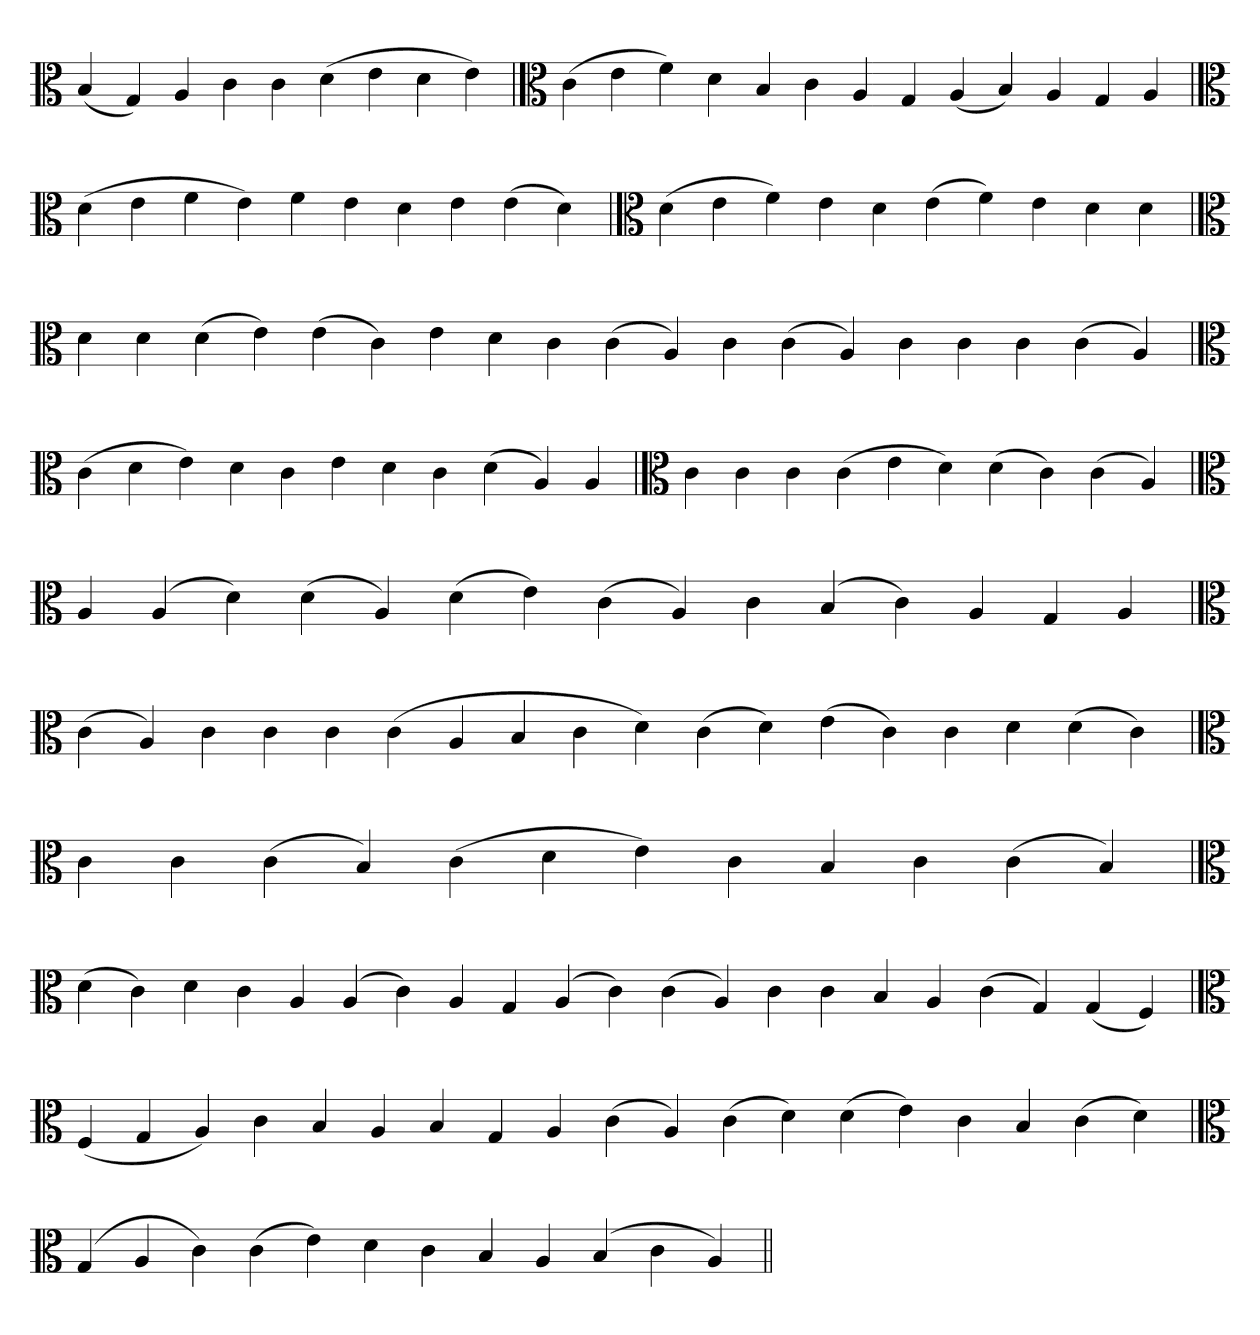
**kern
*part1
*staff1
*clefC3
=
(4B
4G)
4A
4c
4c
(4d
4e
4d
4e)
=`
*clefC3
(4c
4e
4f)
4d
4B
4c
4A
4G
(4A
4B)
4A
4G
4A
=`
*clefC3
(4d
4e
4f
4e)
4f
4e
4d
4e
(4e
4d)
=
*clefC3
(4d
4e
4f)
4e
4d
(4e
4f)
4e
4d
4d
=`
*clefC3
4d
4d
(4d
4e)
(4e
4c)
4e
4d
4c
(4c
4A)
4c
(4c
4A)
4c
4c
4c
(4c
4A)
=`
*clefC3
(4c
4d
4e)
4d
4c
4e
4d
4c
(4d
4A)
4A
=
*clefC3
4c
4c
4c
(4c
4e
4d)
(4d
4c)
(4c
4A)
=`
*clefC3
4A
(4A
4d)
(4d
4A)
(4d
4e)
(4c
4A)
4c
(4B
4c)
4A
4G
4A
=`
*clefC3
(4c
4A)
4c
4c
4c
(4c
4A
4B
4c
4d)
(4c
4d)
(4e
4c)
4c
4d
(4d
4c)
=
*clefC3
4c
4c
(4c
4B)
(4c
4d
4e)
4c
4B
4c
(4c
4B)
=`
*clefC3
(4d
4c)
4d
4c
4A
(4A
4c)
4A
4G
(4A
4c)
(4c
4A)
4c
4c
4B
4A
(4c
4G)
(4G
4F)
=
*clefC3
(4F
4G
4A)
4c
4B
4A
4B
4G
4A
(4c
4A)
(4c
4d)
(4d
4e)
4c
4B
(4c
4d)
=`
*clefC3
(4G
4A
4c)
(4c
4e)
4d
4c
4B
4A
(4B
4c
4A)
=||
*-
